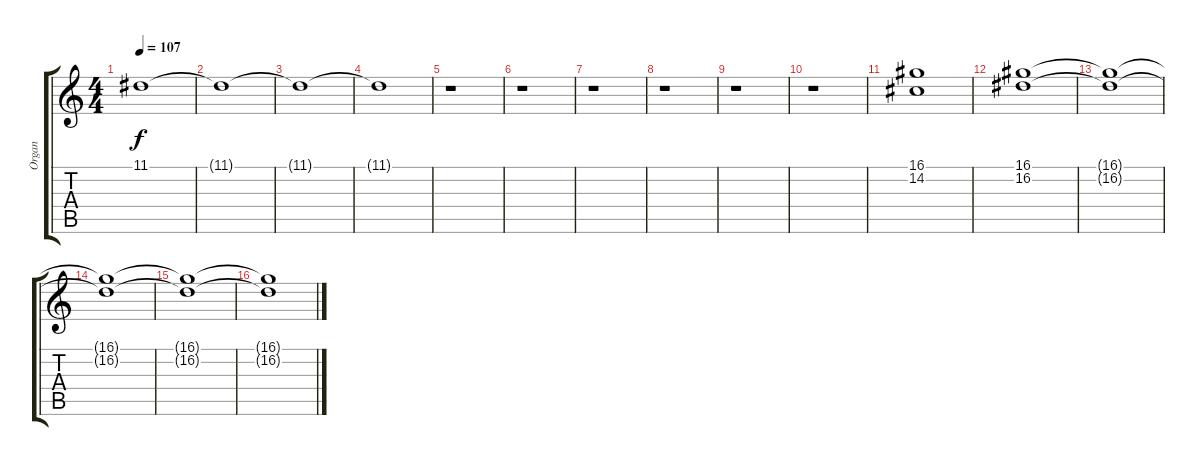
\track ("Organ" "Organ") {instrument rockorgan}
\staff {score tabs}
\tuning (E4 B3 G3 D3 A2 E2) {hide}
\ts (4 4)
\tempo 107
\clef g2
\ks c
11.1.1{dy f} |
11.1{t}.1 |
11.1{t}.1 |
11.1{t}.1 |
r.1 |
r.1 |
r.1 |
r.1 |
r.1 |
r.1 |
(16.1 14.2).1 |
(16.1 16.2).1 |
(16.1{t} 16.2{t}).1 |
(16.1{t} 16.2{t}).1 |
(16.1{t} 16.2{t}).1 |
(16.1{t} 16.2{t}).1
